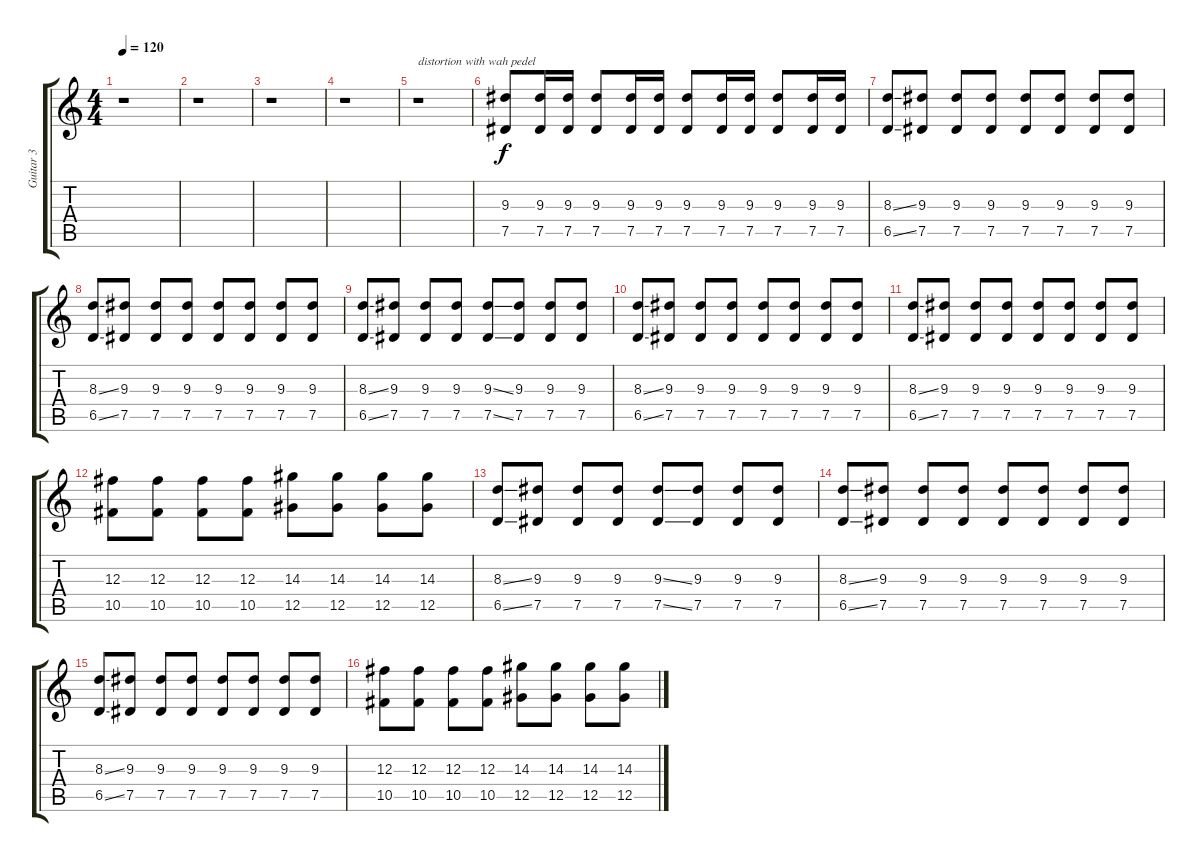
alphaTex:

\track ("Guitar 3" "Guitar 3") {instrument electricguitarclean}
\staff {score tabs}
\tuning (Eb4 Bb3 Gb3 Db3 Ab2 Eb2) {hide}
\ts (4 4)
\tempo 120
\clef g2
\ks c
r.1{dy mf} |
r.1 |
r.1 |
r.1 |
r.1{txt "distortion with wah pedel"} |
(9.3 7.5).8{dy f volume 6 instrument distortionguitar} (9.3 7.5).16 (9.3 7.5).16 (9.3 7.5).8 (9.3 7.5).16 (9.3 7.5).16 (9.3 7.5).8 (9.3 7.5).16 (9.3 7.5).16 (9.3 7.5).8 (9.3 7.5).16 (9.3 7.5).16 |
(8.3{ss} 6.5{ss}).8 (9.3 7.5).8 (9.3 7.5).8 (9.3 7.5).8 (9.3 7.5).8 (9.3 7.5).8 (9.3 7.5).8 (9.3 7.5).8 |
(8.3{ss} 6.5{ss}).8 (9.3 7.5).8 (9.3 7.5).8 (9.3 7.5).8 (9.3 7.5).8 (9.3 7.5).8 (9.3 7.5).8 (9.3 7.5).8 |
(8.3{ss} 6.5{ss}).8 (9.3 7.5).8 (9.3 7.5).8 (9.3 7.5).8 (9.3{ss} 7.5{ss}).8 (9.3 7.5).8 (9.3 7.5).8 (9.3 7.5).8 |
(8.3{ss} 6.5{ss}).8 (9.3 7.5).8 (9.3 7.5).8 (9.3 7.5).8 (9.3 7.5).8 (9.3 7.5).8 (9.3 7.5).8 (9.3 7.5).8 |
(8.3{ss} 6.5{ss}).8 (9.3 7.5).8 (9.3 7.5).8 (9.3 7.5).8 (9.3 7.5).8 (9.3 7.5).8 (9.3 7.5).8 (9.3 7.5).8 |
(12.3 10.5).8 (12.3 10.5).8 (12.3 10.5).8 (12.3 10.5).8 (14.3 12.5).8 (14.3 12.5).8 (14.3 12.5).8 (14.3 12.5).8 |
(8.3{ss} 6.5{ss}).8 (9.3 7.5).8 (9.3 7.5).8 (9.3 7.5).8 (9.3{ss} 7.5{ss}).8 (9.3 7.5).8 (9.3 7.5).8 (9.3 7.5).8 |
(8.3{ss} 6.5{ss}).8 (9.3 7.5).8 (9.3 7.5).8 (9.3 7.5).8 (9.3 7.5).8 (9.3 7.5).8 (9.3 7.5).8 (9.3 7.5).8 |
(8.3{ss} 6.5{ss}).8 (9.3 7.5).8 (9.3 7.5).8 (9.3 7.5).8 (9.3 7.5).8 (9.3 7.5).8 (9.3 7.5).8 (9.3 7.5).8 |
(12.3 10.5).8 (12.3 10.5).8 (12.3 10.5).8 (12.3 10.5).8 (14.3 12.5).8 (14.3 12.5).8 (14.3 12.5).8 (14.3 12.5).8
